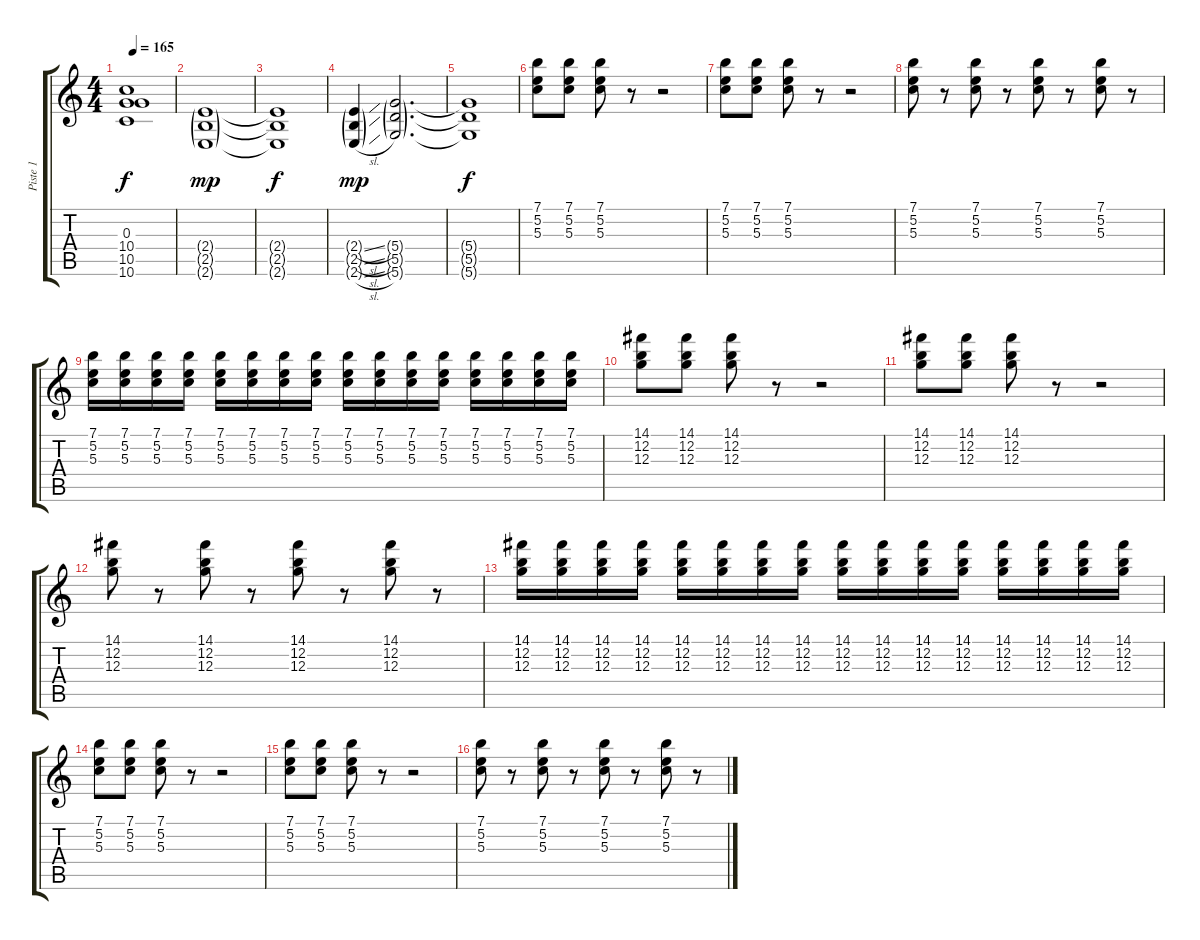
\track ("Piste 1" "Piste 1") {instrument overdrivenguitar}
\staff {score tabs}
\tuning (E4 B3 G3 D3 A2 D2) {hide}
\ts (4 4)
\tempo 165
\clef g2
\ks c
(0.3{t} 10.4{t} 10.5{t} 10.6{t}).1{dy f} |
(2.4{g} 2.5{g} 2.6{g}).1{dy mp} |
(2.4{t} 2.5{t} 2.6{t}).1{dy f} |
(2.4{sl g} 2.5{sl g} 2.6{sl g}).4{dy mp} (5.4{g} 5.5{g} 5.6{g}).2{d} |
(5.4{t} 5.5{t} 5.6{t}).1{dy f} |
(7.1 5.2 5.3).8 (7.1 5.2 5.3).8 (7.1 5.2 5.3).8 r.8 r.2 |
(7.1 5.2 5.3).8 (7.1 5.2 5.3).8 (7.1 5.2 5.3).8 r.8 r.2 |
(7.1 5.2 5.3).8 r.8 (7.1 5.2 5.3).8 r.8 (7.1 5.2 5.3).8 r.8 (7.1 5.2 5.3).8 r.8 |
(7.1 5.2 5.3).16 (7.1 5.2 5.3).16 (7.1 5.2 5.3).16 (7.1 5.2 5.3).16 (7.1 5.2 5.3).16 (7.1 5.2 5.3).16 (7.1 5.2 5.3).16 (7.1 5.2 5.3).16 (7.1 5.2 5.3).16 (7.1 5.2 5.3).16 (7.1 5.2 5.3).16 (7.1 5.2 5.3).16 (7.1 5.2 5.3).16 (7.1 5.2 5.3).16 (7.1 5.2 5.3).16 (7.1 5.2 5.3).16 |
(14.1 12.2 12.3).8 (14.1 12.2 12.3).8 (14.1 12.2 12.3).8 r.8 r.2 |
(14.1 12.2 12.3).8 (14.1 12.2 12.3).8 (14.1 12.2 12.3).8 r.8 r.2 |
(14.1 12.2 12.3).8 r.8 (14.1 12.2 12.3).8 r.8 (14.1 12.2 12.3).8 r.8 (14.1 12.2 12.3).8 r.8 |
(14.1 12.2 12.3).16 (14.1 12.2 12.3).16 (14.1 12.2 12.3).16 (14.1 12.2 12.3).16 (14.1 12.2 12.3).16 (14.1 12.2 12.3).16 (14.1 12.2 12.3).16 (14.1 12.2 12.3).16 (14.1 12.2 12.3).16 (14.1 12.2 12.3).16 (14.1 12.2 12.3).16 (14.1 12.2 12.3).16 (14.1 12.2 12.3).16 (14.1 12.2 12.3).16 (14.1 12.2 12.3).16 (14.1 12.2 12.3).16 |
(7.1 5.2 5.3).8 (7.1 5.2 5.3).8 (7.1 5.2 5.3).8 r.8 r.2 |
(7.1 5.2 5.3).8 (7.1 5.2 5.3).8 (7.1 5.2 5.3).8 r.8 r.2 |
(7.1 5.2 5.3).8 r.8 (7.1 5.2 5.3).8 r.8 (7.1 5.2 5.3).8 r.8 (7.1 5.2 5.3).8 r.8
